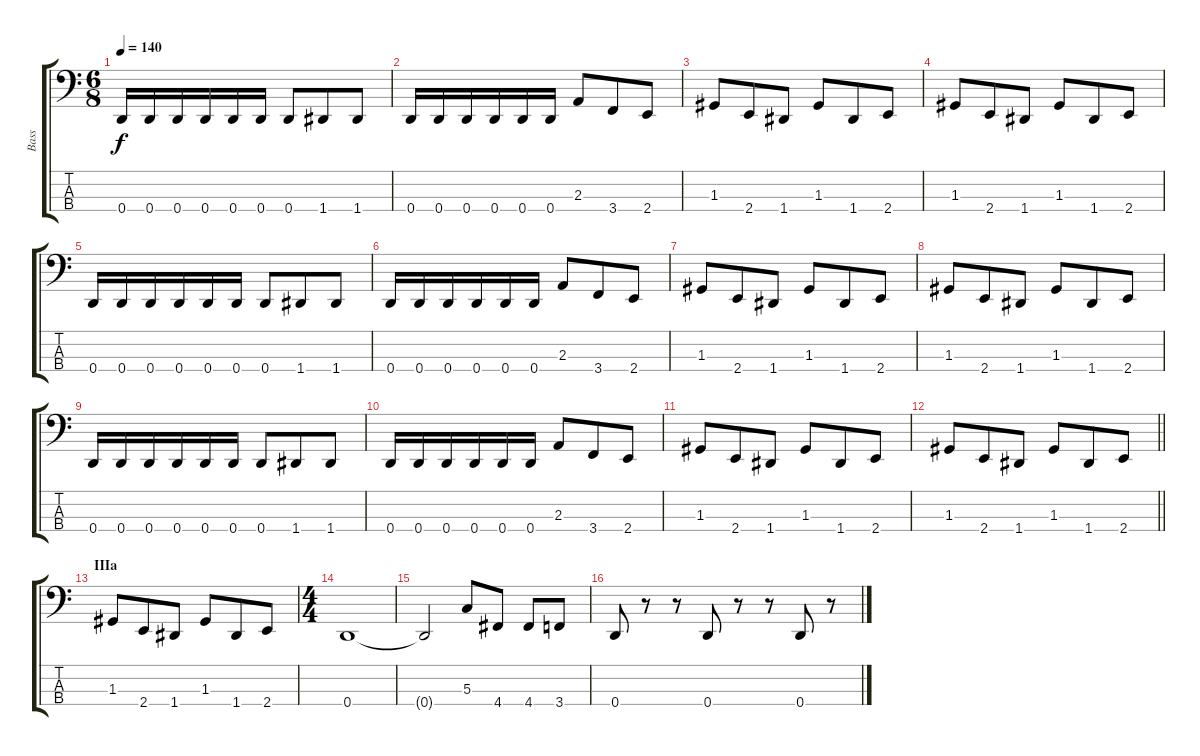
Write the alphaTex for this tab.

\track ("Bass" "Bass") {instrument electricbasspick}
\staff {score tabs}
\tuning (F2 C2 G1 D1) {hide}
\ts (6 8)
\tempo 140
\clef f4
\ks c
0.4.16{dy f} 0.4.16 0.4.16 0.4.16 0.4.16 0.4.16 0.4.8 1.4.8 1.4.8 |
0.4.16 0.4.16 0.4.16 0.4.16 0.4.16 0.4.16 2.3.8 3.4.8 2.4.8 |
1.3.8 2.4.8 1.4.8 1.3.8 1.4.8 2.4.8 |
1.3.8 2.4.8 1.4.8 1.3.8 1.4.8 2.4.8 |
0.4.16 0.4.16 0.4.16 0.4.16 0.4.16 0.4.16 0.4.8 1.4.8 1.4.8 |
0.4.16 0.4.16 0.4.16 0.4.16 0.4.16 0.4.16 2.3.8 3.4.8 2.4.8 |
1.3.8 2.4.8 1.4.8 1.3.8 1.4.8 2.4.8 |
1.3.8 2.4.8 1.4.8 1.3.8 1.4.8 2.4.8 |
0.4.16 0.4.16 0.4.16 0.4.16 0.4.16 0.4.16 0.4.8 1.4.8 1.4.8 |
0.4.16 0.4.16 0.4.16 0.4.16 0.4.16 0.4.16 2.3.8 3.4.8 2.4.8 |
1.3.8 2.4.8 1.4.8 1.3.8 1.4.8 2.4.8 |
\barLineRight lightlight
1.3.8 2.4.8 1.4.8 1.3.8 1.4.8 2.4.8 |
\section ("" "IIIa")
1.3.8 2.4.8 1.4.8 1.3.8 1.4.8 2.4.8 |
\ts (4 4)
0.4.1 |
0.4{t}.2 5.3.8 4.4.8 4.4.8 3.4.8 |
0.4.8 r.8 r.8 0.4.8 r.8 r.8 0.4.8 r.8
